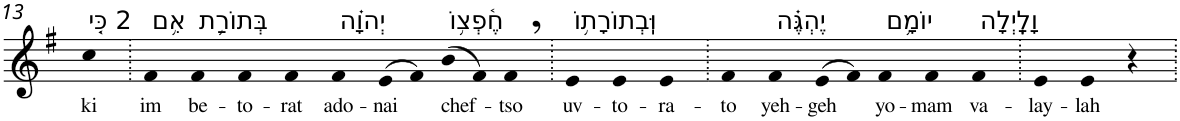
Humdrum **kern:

**kern	**text
*part1	*part1
*staff1	*staff1
*I"Piano	*
*I'Pno	*
!!LO:PB:g=z
*clefG2	*
*k[f#]	*
*G:	*
=13	=13
!LO:TX:a:t=2 כִּ֤י	!
!	!LO:LY:b
4cc	ki
=14.	=14.
!LO:TX:a:t=אִ֥ם	!
!	!LO:LY:b
4f#	im
!LO:TX:a:t=בְּתוֹרַ֥ת	!
!	!LO:LY:b
4f#	be-
!	!LO:LY:b
4f#	-to-
!	!LO:LY:b
4f#	-rat
!LO:TX:a:t=יְהוָ֗ה	!
!	!LO:LY:b
4f#	ado-
!	!LO:LY:b
(>8e	-nai
8f#)	.
!LO:TX:a:t=חֶ֫פְצ֥וֹ	!
!	!LO:LY:b
(>8b	chef-
8f#)	.
!	!LO:LY:b
4f#,	-tso
=15.	=15.
!LO:TX:a:t=וּֽבְתוֹרָת֥וֹ	!
!	!LO:LY:b
4e	uv-
!	!LO:LY:b
4e	-to-
!	!LO:LY:b
4e	-ra-
=16.	=16.
!	!LO:LY:b
4f#	-to
!LO:TX:a:t=יֶהְגֶּ֗ה	!
!	!LO:LY:b
4f#	yeh-
!	!LO:LY:b
(>8e	-geh
8f#)	.
!LO:TX:a:t=יוֹמָ֥ם	!
!	!LO:LY:b
4f#	yo-
!	!LO:LY:b
4f#	-mam
!LO:TX:a:t=וָלָֽיְלָה	!
!	!LO:LY:b
4f#	va-
=17.	=17.
!	!LO:LY:b
4e	-lay-
!	!LO:LY:b
4e	-lah
4r	.
=.	=.
*-	*-
